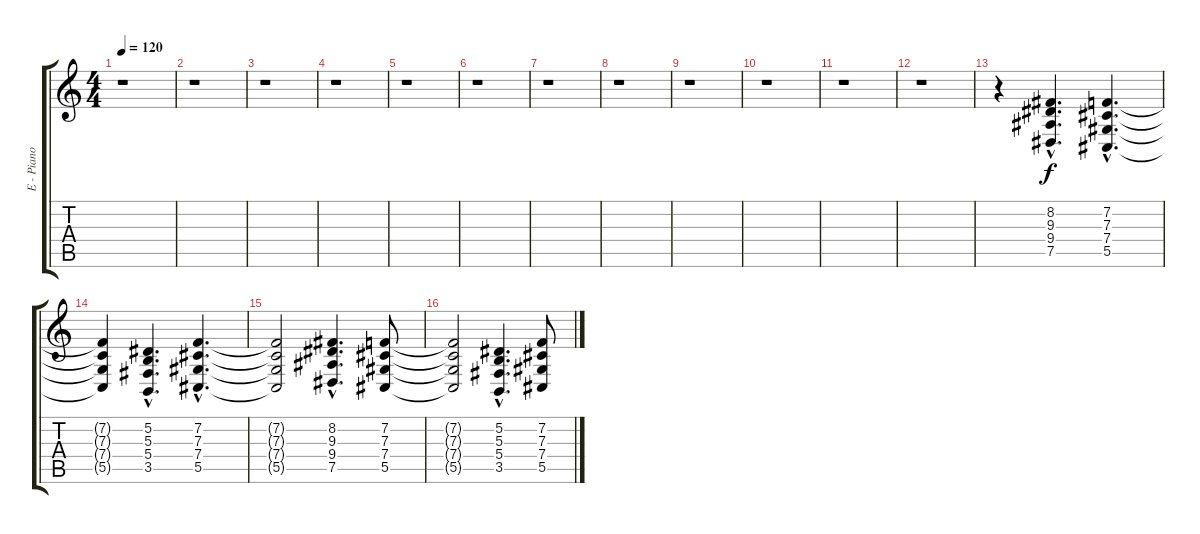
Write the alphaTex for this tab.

\track ("E - Piano" "E - Piano") {instrument tremolostrings}
\staff {score tabs}
\tuning (Eb4 Bb3 Gb3 Db3 Ab2 Eb2) {hide}
\ts (4 4)
\tempo 120
\clef g2
\ks c
r.1{dy f} |
r.1 |
r.1 |
r.1 |
r.1 |
r.1 |
r.1 |
r.1 |
r.1 |
r.1 |
r.1 |
r.1 |
r.4 (8.2{hac} 9.3{hac} 9.4{hac} 7.5{hac}).4{d} (7.2{hac} 7.3{hac} 7.4{hac} 5.5{hac}).4{d} |
(7.2{t} 7.3{t} 7.4{t} 5.5{t}).4 (5.2{hac} 5.3{hac} 5.4{hac} 3.5{hac}).4{d} (7.2{hac} 7.3{hac} 7.4{hac} 5.5{hac}).4{d} |
(7.2{t} 7.3{t} 7.4{t} 5.5{t}).2 (8.2{hac} 9.3{hac} 9.4{hac} 7.5{hac}).4{d} (7.2 7.3 7.4 5.5).8 |
(7.2{t} 7.3{t} 7.4{t} 5.5{t}).2 (5.2{hac} 5.3{hac} 5.4{hac} 3.5{hac}).4{d} (7.2 7.3 7.4 5.5).8
